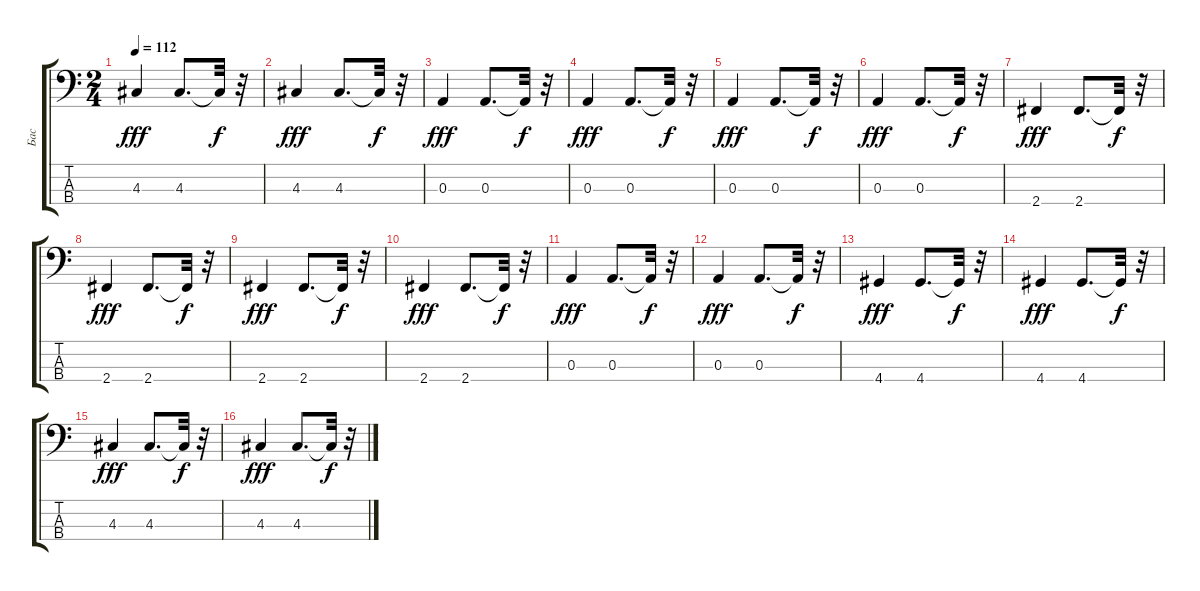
\track ("Бас" "Бас") {instrument electricbassfinger}
\staff {score tabs}
\tuning (G2 D2 A1 E1) {hide}
\ts (2 4)
\tempo 112
\clef f4
\ks c
4.3.4{dy fff} 4.3.8{d} 4.3{t}.32{dy f} r.32 |
4.3.4{dy fff} 4.3.8{d} 4.3{t}.32{dy f} r.32 |
0.3.4{dy fff} 0.3.8{d} 0.3{t}.32{dy f} r.32 |
0.3.4{dy fff} 0.3.8{d} 0.3{t}.32{dy f} r.32 |
0.3.4{dy fff} 0.3.8{d} 0.3{t}.32{dy f} r.32 |
0.3.4{dy fff} 0.3.8{d} 0.3{t}.32{dy f} r.32 |
2.4.4{dy fff} 2.4.8{d} 2.4{t}.32{dy f} r.32 |
2.4.4{dy fff} 2.4.8{d} 2.4{t}.32{dy f} r.32 |
2.4.4{dy fff} 2.4.8{d} 2.4{t}.32{dy f} r.32 |
2.4.4{dy fff} 2.4.8{d} 2.4{t}.32{dy f} r.32 |
0.3.4{dy fff} 0.3.8{d} 0.3{t}.32{dy f} r.32 |
0.3.4{dy fff} 0.3.8{d} 0.3{t}.32{dy f} r.32 |
4.4.4{dy fff} 4.4.8{d} 4.4{t}.32{dy f} r.32 |
4.4.4{dy fff} 4.4.8{d} 4.4{t}.32{dy f} r.32 |
4.3.4{dy fff} 4.3.8{d} 4.3{t}.32{dy f} r.32 |
4.3.4{dy fff} 4.3.8{d} 4.3{t}.32{dy f} r.32
